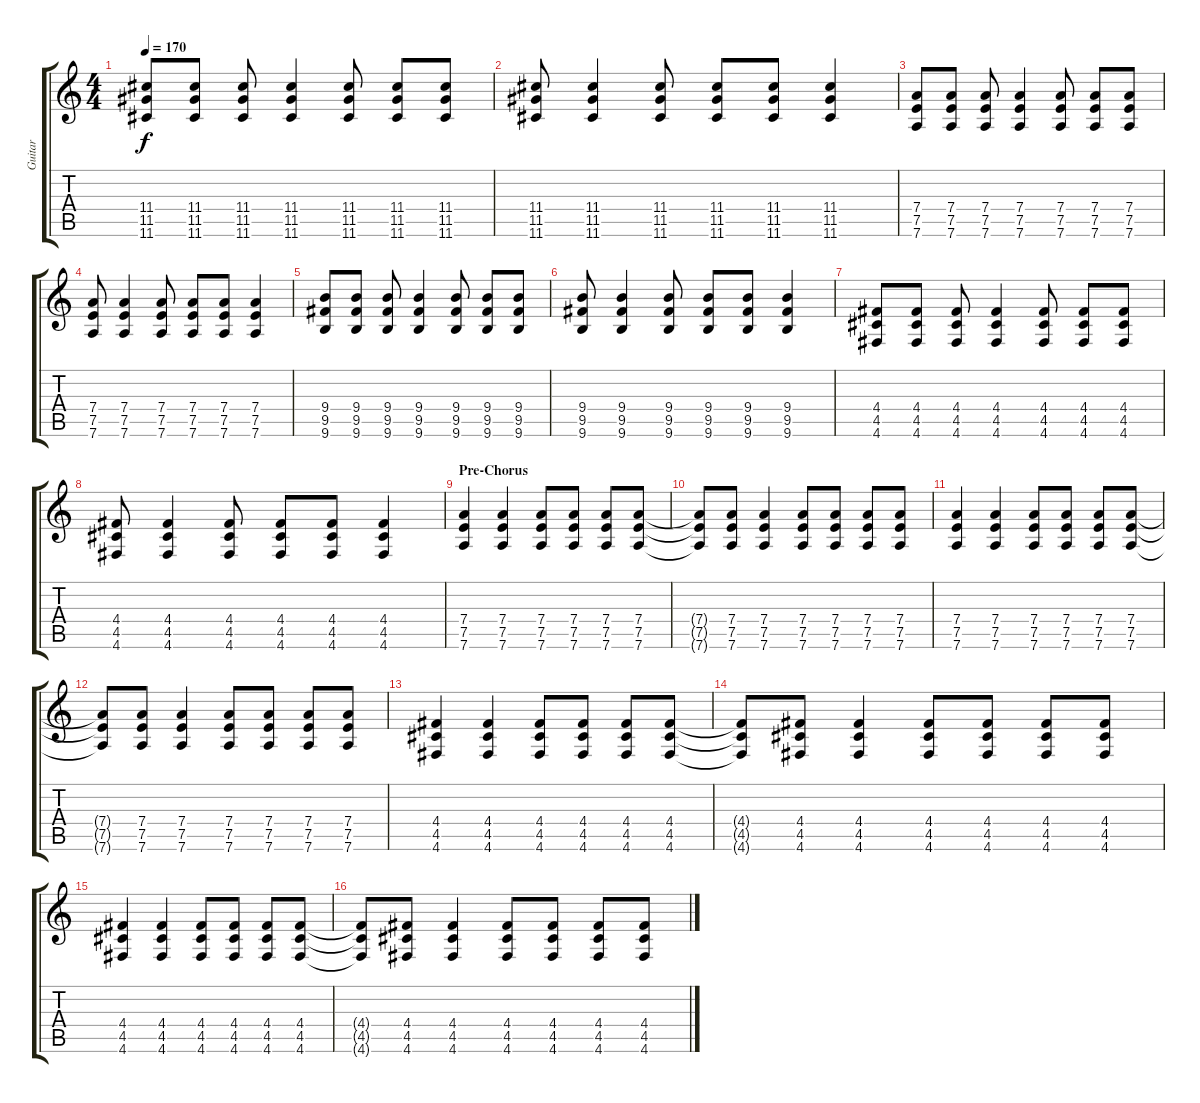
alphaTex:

\track ("Guitar" "Guitar") {instrument distortionguitar}
\staff {score tabs}
\tuning (E4 B3 G3 D3 A2 D2) {hide}
\ts (4 4)
\tempo 170
\clef g2
\ks c
(11.4 11.5 11.6).8{dy f} (11.4 11.5 11.6).8 (11.4 11.5 11.6).8 (11.4 11.5 11.6).4 (11.4 11.5 11.6).8 (11.4 11.5 11.6).8 (11.4 11.5 11.6).8 |
(11.4 11.5 11.6).8 (11.4 11.5 11.6).4 (11.4 11.5 11.6).8 (11.4 11.5 11.6).8 (11.4 11.5 11.6).8 (11.4 11.5 11.6).4 |
(7.4 7.5 7.6).8 (7.4 7.5 7.6).8 (7.4 7.5 7.6).8 (7.4 7.5 7.6).4 (7.4 7.5 7.6).8 (7.4 7.5 7.6).8 (7.4 7.5 7.6).8 |
(7.4 7.5 7.6).8 (7.4 7.5 7.6).4 (7.4 7.5 7.6).8 (7.4 7.5 7.6).8 (7.4 7.5 7.6).8 (7.4 7.5 7.6).4 |
(9.4 9.5 9.6).8 (9.4 9.5 9.6).8 (9.4 9.5 9.6).8 (9.4 9.5 9.6).4 (9.4 9.5 9.6).8 (9.4 9.5 9.6).8 (9.4 9.5 9.6).8 |
(9.4 9.5 9.6).8 (9.4 9.5 9.6).4 (9.4 9.5 9.6).8 (9.4 9.5 9.6).8 (9.4 9.5 9.6).8 (9.4 9.5 9.6).4 |
(4.4 4.5 4.6).8 (4.4 4.5 4.6).8 (4.4 4.5 4.6).8 (4.4 4.5 4.6).4 (4.4 4.5 4.6).8 (4.4 4.5 4.6).8 (4.4 4.5 4.6).8 |
(4.4 4.5 4.6).8 (4.4 4.5 4.6).4 (4.4 4.5 4.6).8 (4.4 4.5 4.6).8 (4.4 4.5 4.6).8 (4.4 4.5 4.6).4 |
\section ("" "Pre-Chorus")
(7.4 7.5 7.6).4 (7.4 7.5 7.6).4 (7.4 7.5 7.6).8 (7.4 7.5 7.6).8 (7.4 7.5 7.6).8 (7.4 7.5 7.6).8 |
(7.4{t} 7.5{t} 7.6{t}).8 (7.4 7.5 7.6).8 (7.4 7.5 7.6).4 (7.4 7.5 7.6).8 (7.4 7.5 7.6).8 (7.4 7.5 7.6).8 (7.4 7.5 7.6).8 |
(7.4 7.5 7.6).4 (7.4 7.5 7.6).4 (7.4 7.5 7.6).8 (7.4 7.5 7.6).8 (7.4 7.5 7.6).8 (7.4 7.5 7.6).8 |
(7.4{t} 7.5{t} 7.6{t}).8 (7.4 7.5 7.6).8 (7.4 7.5 7.6).4 (7.4 7.5 7.6).8 (7.4 7.5 7.6).8 (7.4 7.5 7.6).8 (7.4 7.5 7.6).8 |
(4.4 4.5 4.6).4 (4.4 4.5 4.6).4 (4.4 4.5 4.6).8 (4.4 4.5 4.6).8 (4.4 4.5 4.6).8 (4.4 4.5 4.6).8 |
(4.4{t} 4.5{t} 4.6{t}).8 (4.4 4.5 4.6).8 (4.4 4.5 4.6).4 (4.4 4.5 4.6).8 (4.4 4.5 4.6).8 (4.4 4.5 4.6).8 (4.4 4.5 4.6).8 |
(4.4 4.5 4.6).4 (4.4 4.5 4.6).4 (4.4 4.5 4.6).8 (4.4 4.5 4.6).8 (4.4 4.5 4.6).8 (4.4 4.5 4.6).8 |
(4.4{t} 4.5{t} 4.6{t}).8 (4.4 4.5 4.6).8 (4.4 4.5 4.6).4 (4.4 4.5 4.6).8 (4.4 4.5 4.6).8 (4.4 4.5 4.6).8 (4.4 4.5 4.6).8
